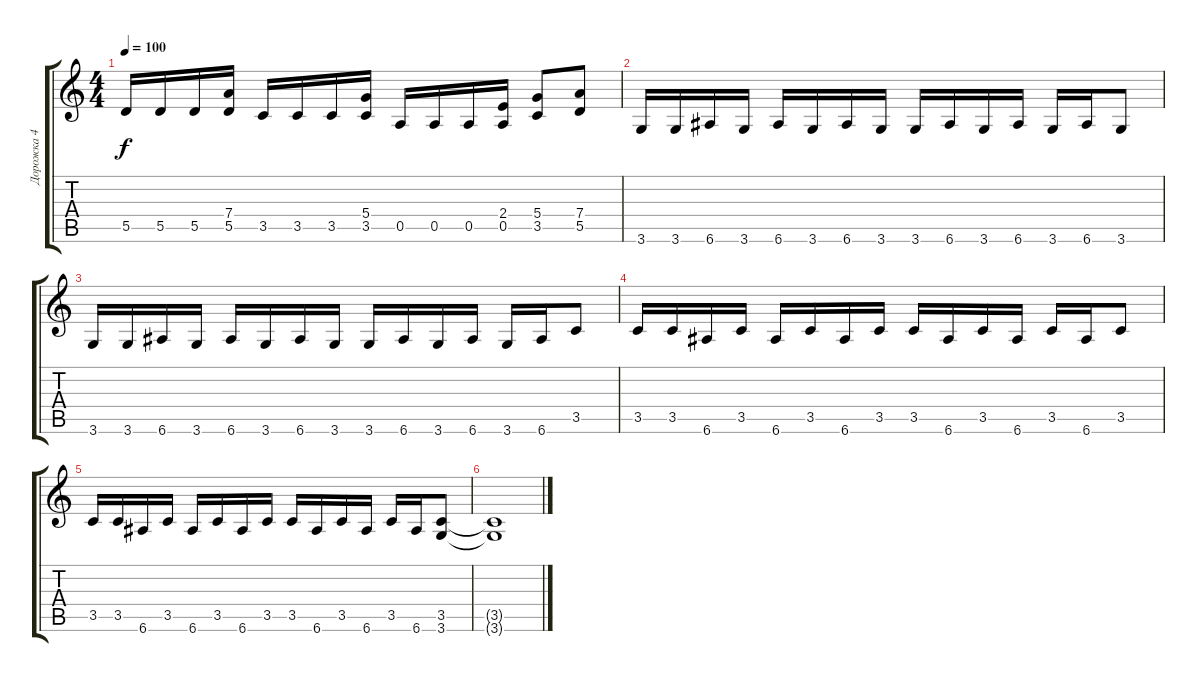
\track ("Дорожка 4" "Дорожка 4") {instrument overdrivenguitar}
\staff {score tabs}
\tuning (E4 B3 G3 D3 A2 E2) {hide}
\ts (4 4)
\tempo 100
\clef g2
\ks c
5.5.16{dy f} 5.5.16 5.5.16 (7.4 5.5).16 3.5.16 3.5.16 3.5.16 (5.4 3.5).16 0.5.16 0.5.16 0.5.16 (2.4 0.5).16 (5.4 3.5).8 (7.4 5.5).8 |
3.6.16 3.6.16 6.6.16 3.6.16 6.6.16 3.6.16 6.6.16 3.6.16 3.6.16 6.6.16 3.6.16 6.6.16 3.6.16 6.6.16 3.6.8 |
3.6.16 3.6.16 6.6.16 3.6.16 6.6.16 3.6.16 6.6.16 3.6.16 3.6.16 6.6.16 3.6.16 6.6.16 3.6.16 6.6.16 3.5.8 |
3.5.16 3.5.16 6.6.16 3.5.16 6.6.16 3.5.16 6.6.16 3.5.16 3.5.16 6.6.16 3.5.16 6.6.16 3.5.16 6.6.16 3.5.8 |
3.5.16 3.5.16 6.6.16 3.5.16 6.6.16 3.5.16 6.6.16 3.5.16 3.5.16 6.6.16 3.5.16 6.6.16 3.5.16 6.6.16 (3.5 3.6).8 |
(3.5{t} 3.6{t}).1
